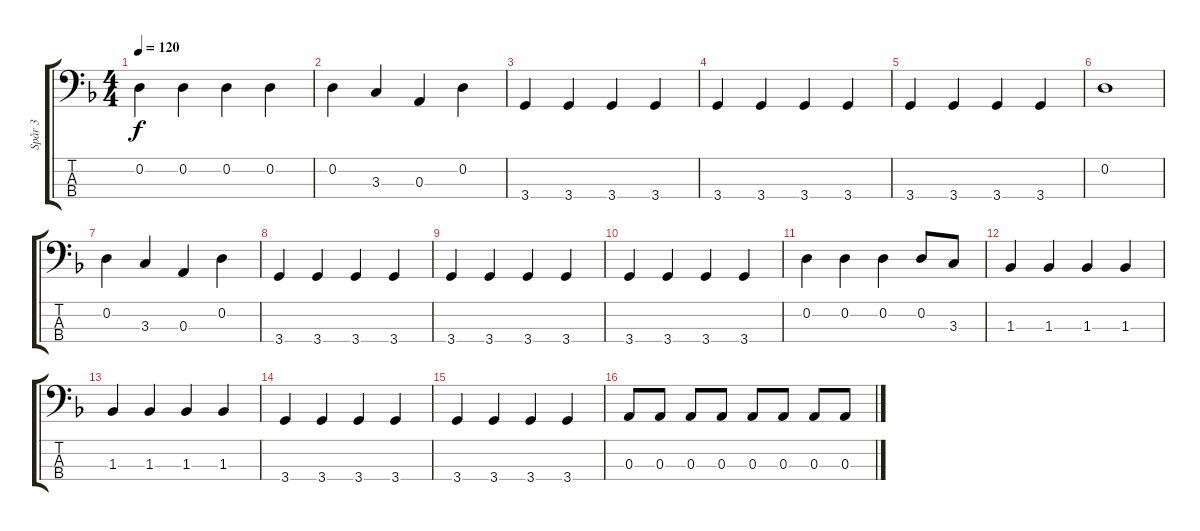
\track ("Spår 3" "Spår 3") {instrument electricbassfinger}
\staff {score tabs}
\tuning (G2 D2 A1 E1) {hide}
\ts (4 4)
\tempo 120
\clef f4
\ks dminor
0.2.4{dy f} 0.2.4 0.2.4 0.2.4 |
0.2.4 3.3.4 0.3.4 0.2.4 |
3.4.4 3.4.4 3.4.4 3.4.4 |
3.4.4 3.4.4 3.4.4 3.4.4 |
3.4.4 3.4.4 3.4.4 3.4.4 |
0.2.1 |
0.2.4 3.3.4 0.3.4 0.2.4 |
3.4.4 3.4.4 3.4.4 3.4.4 |
3.4.4 3.4.4 3.4.4 3.4.4 |
3.4.4 3.4.4 3.4.4 3.4.4 |
0.2.4 0.2.4 0.2.4 0.2.8 3.3.8 |
1.3.4 1.3.4 1.3.4 1.3.4 |
1.3.4 1.3.4 1.3.4 1.3.4 |
3.4.4 3.4.4 3.4.4 3.4.4 |
3.4.4 3.4.4 3.4.4 3.4.4 |
0.3.8 0.3.8 0.3.8 0.3.8 0.3.8 0.3.8 0.3.8 0.3.8
